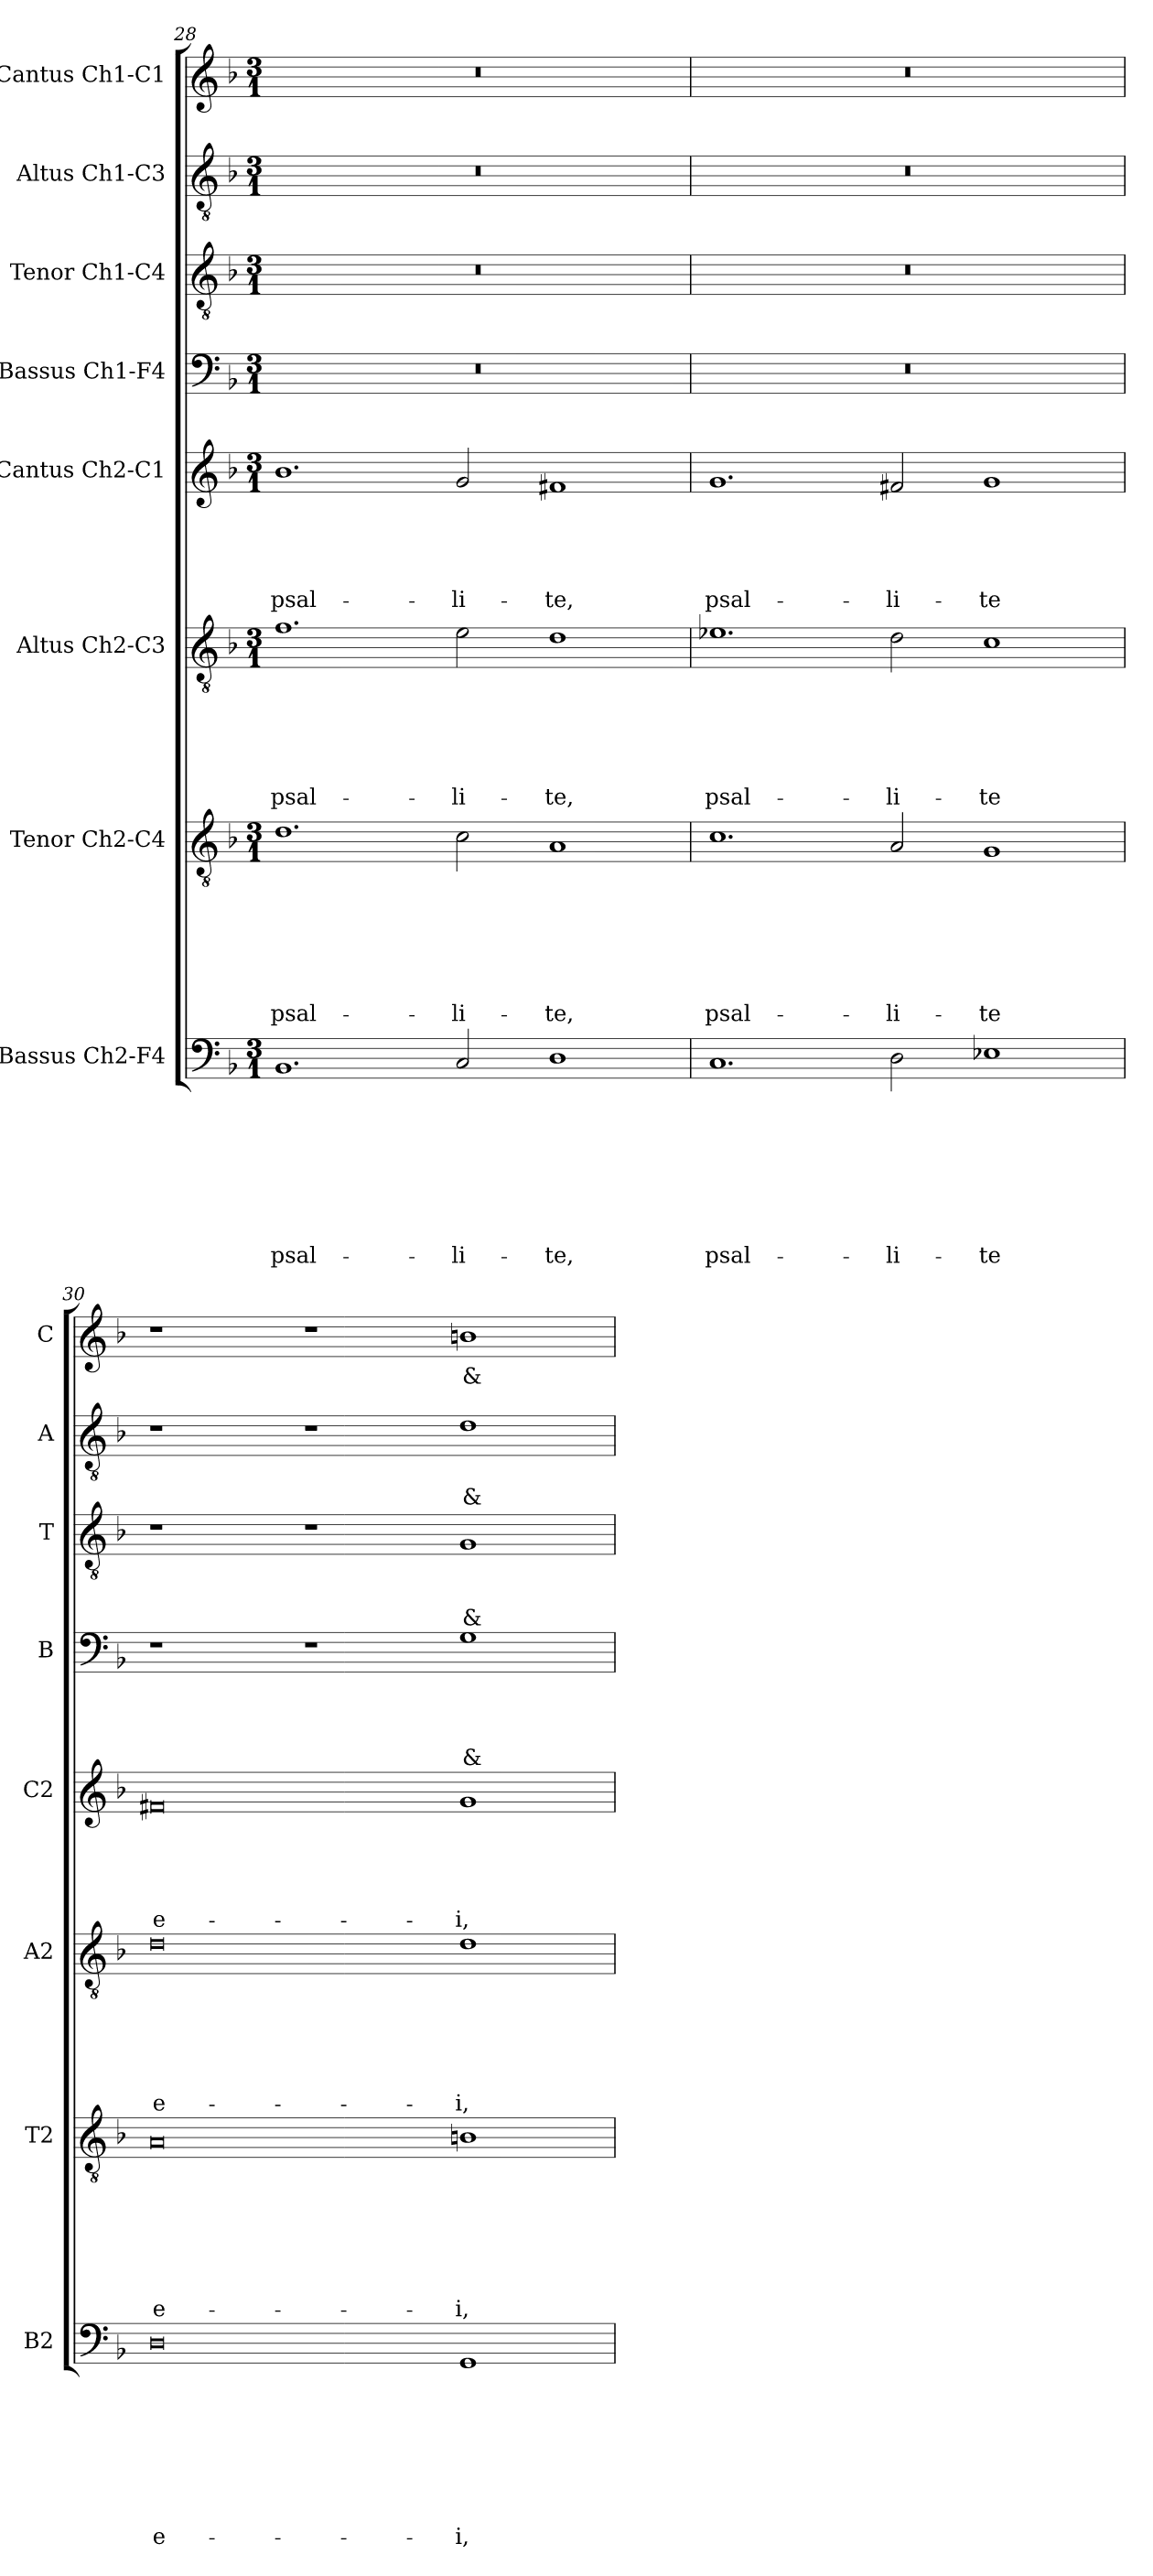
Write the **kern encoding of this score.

**kern	**text	**text	**text	**text	**text	**text	**text	**text	**kern	**text	**text	**text	**text	**text	**text	**text	**kern	**text	**text	**text	**text	**text	**text	**kern	**text	**text	**text	**text	**text	**kern	**text	**text	**text	**text	**kern	**text	**text	**text	**kern	**text	**text	**kern	**text
*part8	*part8	*part8	*part8	*part8	*part8	*part8	*part8	*part8	*part7	*part7	*part7	*part7	*part7	*part7	*part7	*part7	*part6	*part6	*part6	*part6	*part6	*part6	*part6	*part5	*part5	*part5	*part5	*part5	*part5	*part4	*part4	*part4	*part4	*part4	*part3	*part3	*part3	*part3	*part2	*part2	*part2	*part1	*part1
*staff8	*staff8	*staff8	*staff8	*staff8	*staff8	*staff8	*staff8	*staff8	*staff7	*staff7	*staff7	*staff7	*staff7	*staff7	*staff7	*staff7	*staff6	*staff6	*staff6	*staff6	*staff6	*staff6	*staff6	*staff5	*staff5	*staff5	*staff5	*staff5	*staff5	*staff4	*staff4	*staff4	*staff4	*staff4	*staff3	*staff3	*staff3	*staff3	*staff2	*staff2	*staff2	*staff1	*staff1
*I"Bassus Ch2-F4	*	*	*	*	*	*	*	*	*I"Tenor Ch2-C4	*	*	*	*	*	*	*	*I"Altus Ch2-C3	*	*	*	*	*	*	*I"Cantus Ch2-C1	*	*	*	*	*	*I"Bassus Ch1-F4	*	*	*	*	*I"Tenor Ch1-C4	*	*	*	*I"Altus Ch1-C3	*	*	*I"Cantus Ch1-C1	*
*I'B2	*	*	*	*	*	*	*	*	*I'T2	*	*	*	*	*	*	*	*I'A2	*	*	*	*	*	*	*I'C2	*	*	*	*	*	*I'B	*	*	*	*	*I'T	*	*	*	*I'A	*	*	*I'C	*
*clefF4	*	*	*	*	*	*	*	*	*clefGv2	*	*	*	*	*	*	*	*clefGv2	*	*	*	*	*	*	*clefG2	*	*	*	*	*	*clefF4	*	*	*	*	*clefGv2	*	*	*	*clefGv2	*	*	*clefG2	*
*k[b-]	*	*	*	*	*	*	*	*	*k[b-]	*	*	*	*	*	*	*	*k[b-]	*	*	*	*	*	*	*k[b-]	*	*	*	*	*	*k[b-]	*	*	*	*	*k[b-]	*	*	*	*k[b-]	*	*	*k[b-]	*
*F:	*	*	*	*	*	*	*	*	*F:	*	*	*	*	*	*	*	*F:	*	*	*	*	*	*	*F:	*	*	*	*	*	*F:	*	*	*	*	*F:	*	*	*	*F:	*	*	*F:	*
*M3/1	*	*	*	*	*	*	*	*	*M3/1	*	*	*	*	*	*	*	*M3/1	*	*	*	*	*	*	*M3/1	*	*	*	*	*	*M3/1	*	*	*	*	*M3/1	*	*	*	*M3/1	*	*	*M3/1	*
=28	=28	=28	=28	=28	=28	=28	=28	=28	=28	=28	=28	=28	=28	=28	=28	=28	=28	=28	=28	=28	=28	=28	=28	=28	=28	=28	=28	=28	=28	=28	=28	=28	=28	=28	=28	=28	=28	=28	=28	=28	=28	=28	=28
!	!	!	!	!	!	!	!	!LO:LY:b	!	!	!	!	!	!	!	!LO:LY:b	!	!	!	!	!	!	!LO:LY:b	!	!	!	!	!	!LO:LY:b	!	!	!	!	!	!	!	!	!	!	!	!	!	!
1.BB-	.	.	.	.	.	.	.	psal-	1.d	.	.	.	.	.	.	psal-	1.f	.	.	.	.	.	psal-	1.b-	.	.	.	.	psal-	0.r	.	.	.	.	0.r	.	.	.	0.r	.	.	0.r	.
!	!	!	!	!	!	!	!	!LO:LY:b	!	!	!	!	!	!	!	!LO:LY:b	!	!	!	!	!	!	!LO:LY:b	!	!	!	!	!	!LO:LY:b	!	!	!	!	!	!	!	!	!	!	!	!	!	!
2C/	.	.	.	.	.	.	.	-li-	2c\	.	.	.	.	.	.	-li-	2e\	.	.	.	.	.	-li-	2g/	.	.	.	.	-li-	.	.	.	.	.	.	.	.	.	.	.	.	.	.
!	!	!	!	!	!	!	!	!LO:LY:b	!	!	!	!	!	!	!	!LO:LY:b	!	!	!	!	!	!	!LO:LY:b	!	!	!	!	!	!LO:LY:b	!	!	!	!	!	!	!	!	!	!	!	!	!	!
1D	.	.	.	.	.	.	.	-te,	1A	.	.	.	.	.	.	-te,	1d	.	.	.	.	.	-te,	1f#X	.	.	.	.	-te,	.	.	.	.	.	.	.	.	.	.	.	.	.	.
=29	=29	=29	=29	=29	=29	=29	=29	=29	=29	=29	=29	=29	=29	=29	=29	=29	=29	=29	=29	=29	=29	=29	=29	=29	=29	=29	=29	=29	=29	=29	=29	=29	=29	=29	=29	=29	=29	=29	=29	=29	=29	=29	=29
!	!	!	!	!	!	!	!	!LO:LY:b	!	!	!	!	!	!	!	!LO:LY:b	!	!	!	!	!	!	!LO:LY:b	!	!	!	!	!	!LO:LY:b	!	!	!	!	!	!	!	!	!	!	!	!	!	!
1.C	.	.	.	.	.	.	.	psal-	1.c	.	.	.	.	.	.	psal-	1.e-X	.	.	.	.	.	psal-	1.g	.	.	.	.	psal-	0.r	.	.	.	.	0.r	.	.	.	0.r	.	.	0.r	.
!	!	!	!	!	!	!	!	!LO:LY:b	!	!	!	!	!	!	!	!LO:LY:b	!	!	!	!	!	!	!LO:LY:b	!	!	!	!	!	!LO:LY:b	!	!	!	!	!	!	!	!	!	!	!	!	!	!
2D\	.	.	.	.	.	.	.	-li-	2A/	.	.	.	.	.	.	-li-	2d\	.	.	.	.	.	-li-	2f#X/	.	.	.	.	-li-	.	.	.	.	.	.	.	.	.	.	.	.	.	.
!	!	!	!	!	!	!	!	!LO:LY:b	!	!	!	!	!	!	!	!LO:LY:b	!	!	!	!	!	!	!LO:LY:b	!	!	!	!	!	!LO:LY:b	!	!	!	!	!	!	!	!	!	!	!	!	!	!
1E-X	.	.	.	.	.	.	.	-te	1G	.	.	.	.	.	.	-te	1c	.	.	.	.	.	-te	1g	.	.	.	.	-te	.	.	.	.	.	.	.	.	.	.	.	.	.	.
!!LO:PB:g=z
=30	=30	=30	=30	=30	=30	=30	=30	=30	=30	=30	=30	=30	=30	=30	=30	=30	=30	=30	=30	=30	=30	=30	=30	=30	=30	=30	=30	=30	=30	=30	=30	=30	=30	=30	=30	=30	=30	=30	=30	=30	=30	=30	=30
!	!	!	!	!	!	!	!	!LO:LY:b	!	!	!	!	!	!	!	!LO:LY:b	!	!	!	!	!	!	!LO:LY:b	!	!	!	!	!	!LO:LY:b	!	!	!	!	!	!	!	!	!	!	!	!	!	!
0D	.	.	.	.	.	.	.	e-	0A	.	.	.	.	.	.	e-	0d	.	.	.	.	.	e-	0f#X	.	.	.	.	e-	1r	.	.	.	.	1r	.	.	.	1r	.	.	1r	.
.	.	.	.	.	.	.	.	.	.	.	.	.	.	.	.	.	.	.	.	.	.	.	.	.	.	.	.	.	.	1r	.	.	.	.	1r	.	.	.	1r	.	.	1r	.
!	!	!	!	!	!	!	!	!LO:LY:b	!	!	!	!	!	!	!	!LO:LY:b	!	!	!	!	!	!	!LO:LY:b	!	!	!	!	!	!LO:LY:b	!	!	!	!	!LO:LY:b	!	!	!	!LO:LY:b	!	!	!LO:LY:b	!	!LO:LY:b
1GG	.	.	.	.	.	.	.	-i,	1Bn	.	.	.	.	.	.	-i,	1d	.	.	.	.	.	-i,	1g	.	.	.	.	-i,	1G	.	.	.	&	1G	.	.	&	1d	.	&	1bn	&
=	=	=	=	=	=	=	=	=	=	=	=	=	=	=	=	=	=	=	=	=	=	=	=	=	=	=	=	=	=	=	=	=	=	=	=	=	=	=	=	=	=	=	=
*-	*-	*-	*-	*-	*-	*-	*-	*-	*-	*-	*-	*-	*-	*-	*-	*-	*-	*-	*-	*-	*-	*-	*-	*-	*-	*-	*-	*-	*-	*-	*-	*-	*-	*-	*-	*-	*-	*-	*-	*-	*-	*-	*-
